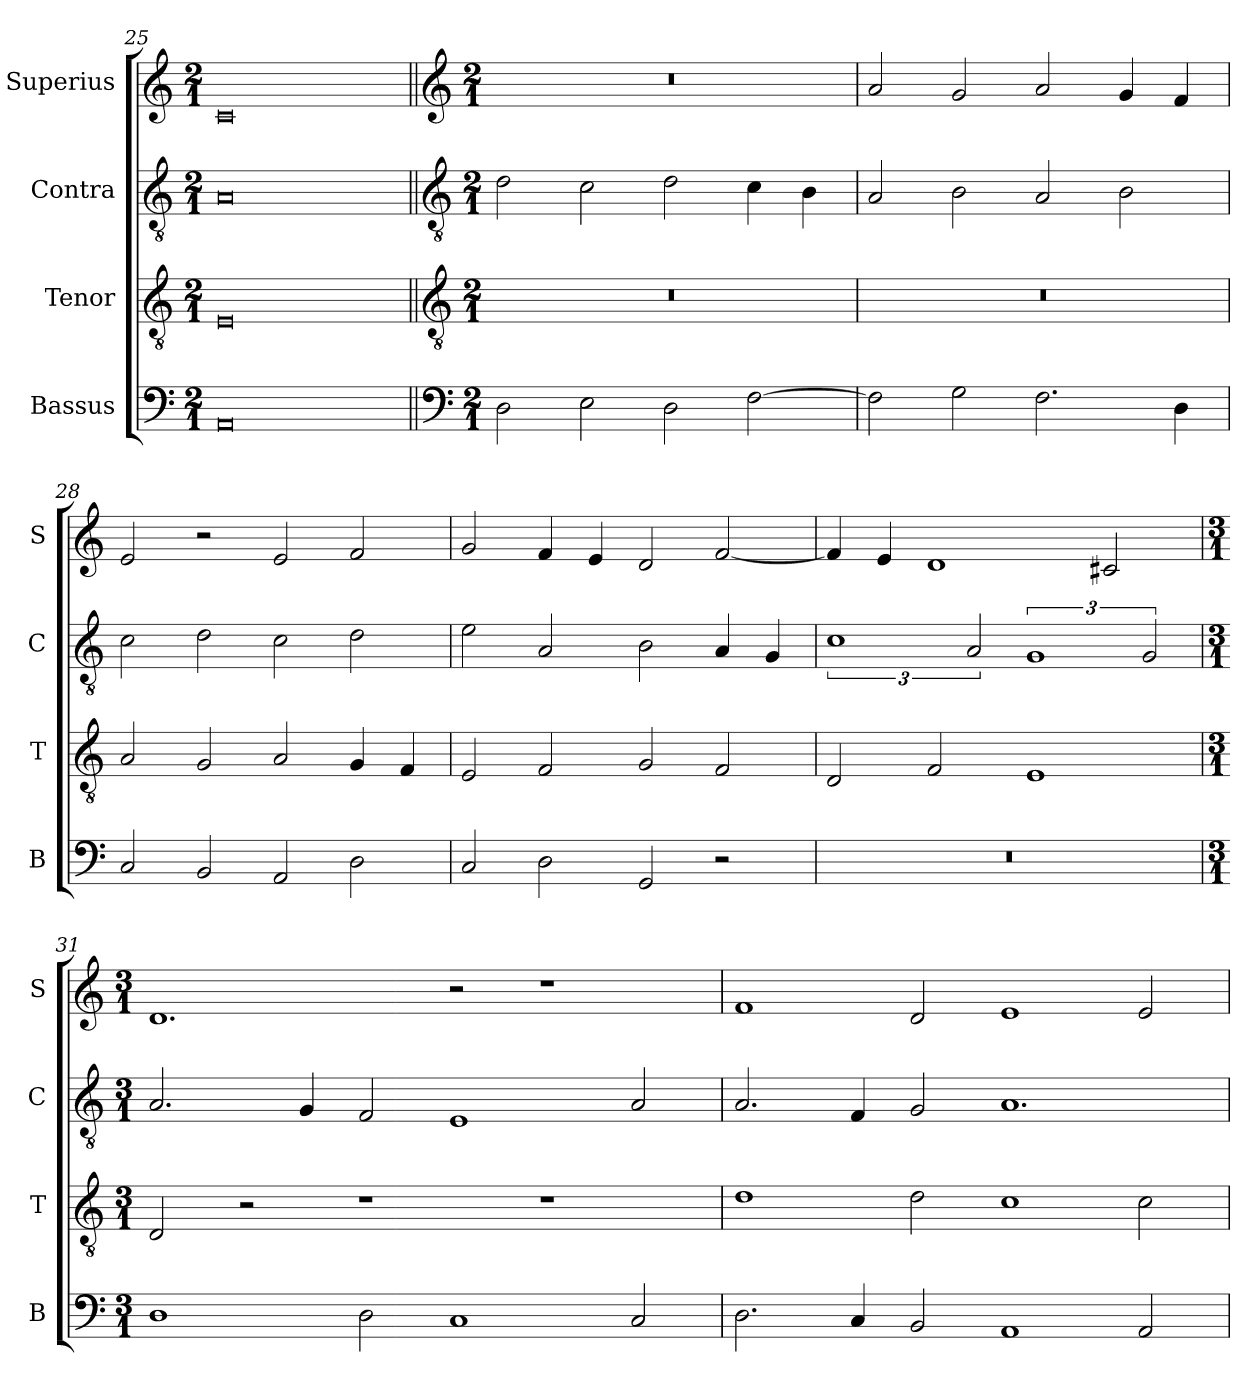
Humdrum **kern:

**kern	**kern	**kern	**kern
*part4	*part3	*part2	*part1
*staff4	*staff3	*staff2	*staff1
*I"Bassus	*I"Tenor	*I"Contra	*I"Superius
*I'B	*I'T	*I'C	*I'S
*clefF4	*clefGv2	*clefGv2	*clefG2
*k[]	*k[]	*k[]	*k[]
*M2/1	*M2/1	*M2/1	*M2/1
=25	=25	=25	=25
0AA	0E	0A	0c
!!LO:LB:g=z
=26||	=26||	=26||	=26||
*clefF4	*clefGv2	*clefGv2	*clefG2
*k[]	*k[]	*k[]	*k[]
*M2/1	*M2/1	*M2/1	*M2/1
2D\	0r	2d\	0r
2E\	.	2c\	.
2D\	.	2d\	.
[2F\	.	4c\	.
.	.	4B\	.
=27	=27	=27	=27
2F\]	0r	2A/	2a/
2G\	.	2B\	2g/
2.F\	.	2A/	2a/
.	.	2B\	4g/
4D\	.	.	4f/
=28	=28	=28	=28
2C/	2A/	2c\	2e/
2BB/	2G/	2d\	2r
2AA/	2A/	2c\	2e/
2D\	4G/	2d\	2f/
.	4F/	.	.
=29	=29	=29	=29
2C/	2E/	2e\	2g/
2D\	2F/	2A/	4f/
.	.	.	4e/
2GG/	2G/	2B\	2d/
2r	2F/	4A/	[2f/
.	.	4G/	.
=30	=30	=30	=30
0r	2D/	3%2c	4f/]
.	.	.	4e/
.	2F/	.	1d
.	.	3A/	.
.	1E	3%2G	.
.	.	.	2c#X/
.	.	3G/	.
=31	=31	=31	=31
*M3/1	*M3/1	*M3/1	*M3/1
1D	2D/	2.A/	1.d
.	2r	.	.
.	.	4G/	.
2D\	1r	2F/	.
1C	.	1E	2r
.	1r	.	1r
2C/	.	2A/	.
=32	=32	=32	=32
2.D\	1d	2.A/	1f
4C/	.	4F/	.
2BB/	2d\	2G/	2d/
1AA	1c	1.A	1e
2AA/	2c\	.	2e/
=	=	=	=
*-	*-	*-	*-
